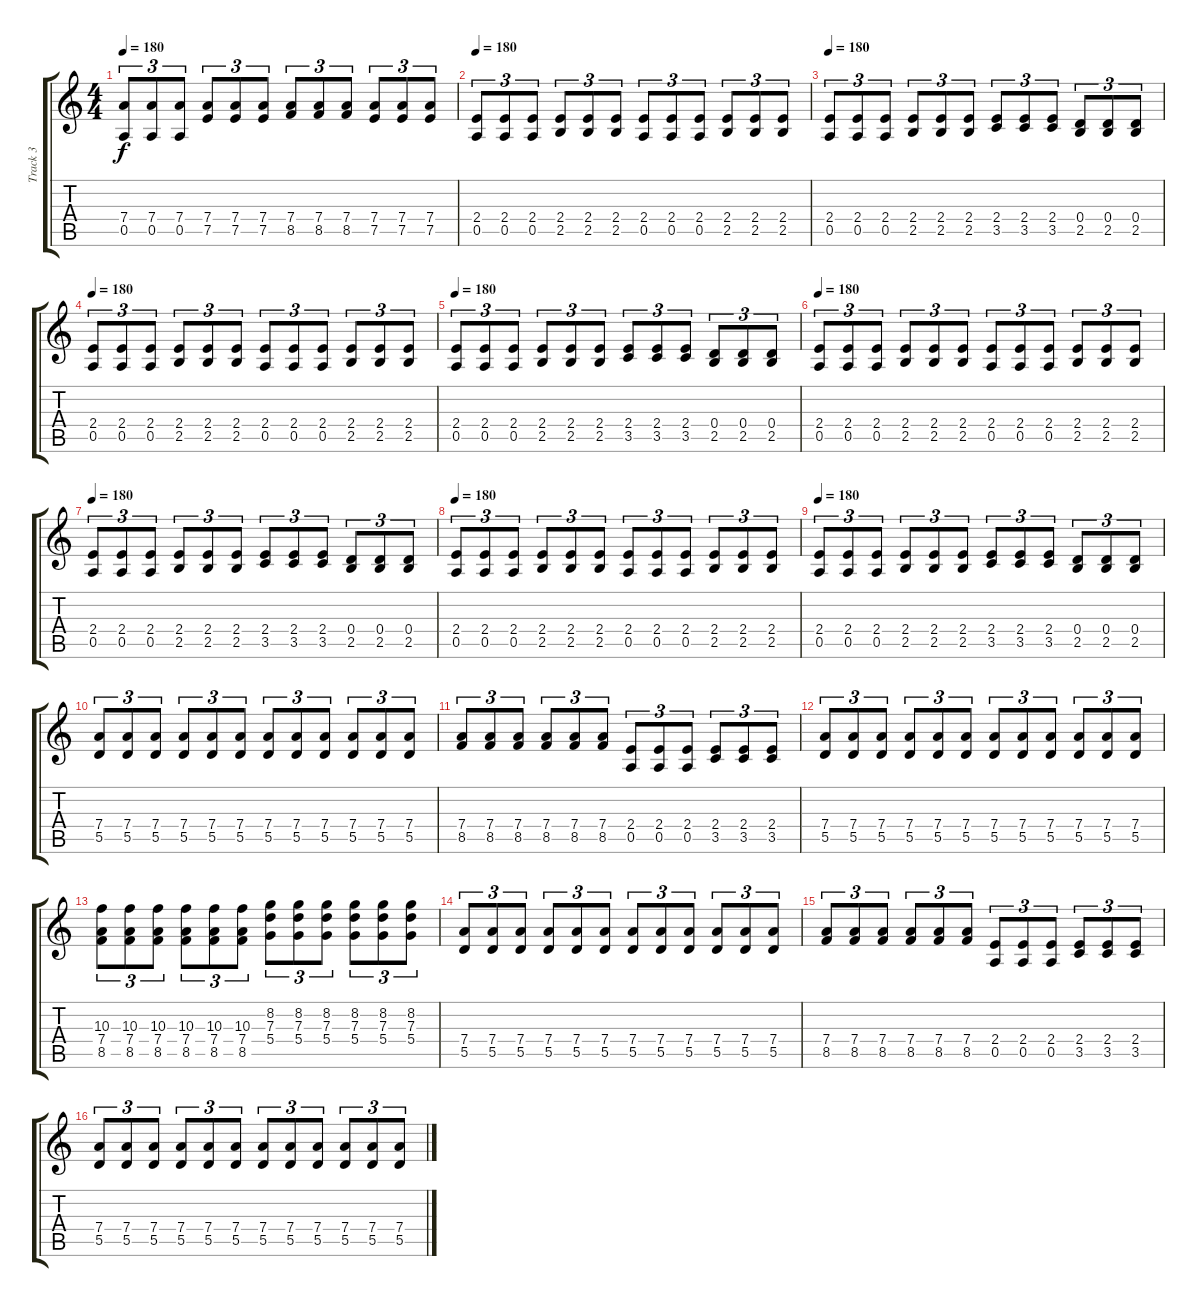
\track ("Track 3" "Track 3") {instrument overdrivenguitar}
\staff {score tabs}
\tuning (E4 B3 G3 D3 A2 E2) {hide}
\ts (4 4)
\tempo 180
\clef g2
\ks c
(7.4 0.5).8{tu (3 2) dy f} (7.4 0.5).8{tu (3 2)} (7.4 0.5).8{tu (3 2)} (7.4 7.5).8{tu (3 2)} (7.4 7.5).8{tu (3 2)} (7.4 7.5).8{tu (3 2)} (7.4 8.5).8{tu (3 2)} (7.4 8.5).8{tu (3 2)} (7.4 8.5).8{tu (3 2)} (7.4 7.5).8{tu (3 2)} (7.4 7.5).8{tu (3 2)} (7.4 7.5).8{tu (3 2)} |
\tempo 180
(2.4 0.5).8{tu (3 2)} (2.4 0.5).8{tu (3 2)} (2.4 0.5).8{tu (3 2)} (2.4 2.5).8{tu (3 2)} (2.4 2.5).8{tu (3 2)} (2.4 2.5).8{tu (3 2)} (2.4 0.5).8{tu (3 2)} (2.4 0.5).8{tu (3 2)} (2.4 0.5).8{tu (3 2)} (2.4 2.5).8{tu (3 2)} (2.4 2.5).8{tu (3 2)} (2.4 2.5).8{tu (3 2)} |
\tempo 180
(2.4 0.5).8{tu (3 2)} (2.4 0.5).8{tu (3 2)} (2.4 0.5).8{tu (3 2)} (2.4 2.5).8{tu (3 2)} (2.4 2.5).8{tu (3 2)} (2.4 2.5).8{tu (3 2)} (2.4 3.5).8{tu (3 2)} (2.4 3.5).8{tu (3 2)} (2.4 3.5).8{tu (3 2)} (0.4 2.5).8{tu (3 2)} (0.4 2.5).8{tu (3 2)} (0.4 2.5).8{tu (3 2)} |
\tempo 180
(2.4 0.5).8{tu (3 2)} (2.4 0.5).8{tu (3 2)} (2.4 0.5).8{tu (3 2)} (2.4 2.5).8{tu (3 2)} (2.4 2.5).8{tu (3 2)} (2.4 2.5).8{tu (3 2)} (2.4 0.5).8{tu (3 2)} (2.4 0.5).8{tu (3 2)} (2.4 0.5).8{tu (3 2)} (2.4 2.5).8{tu (3 2)} (2.4 2.5).8{tu (3 2)} (2.4 2.5).8{tu (3 2)} |
\tempo 180
(2.4 0.5).8{tu (3 2)} (2.4 0.5).8{tu (3 2)} (2.4 0.5).8{tu (3 2)} (2.4 2.5).8{tu (3 2)} (2.4 2.5).8{tu (3 2)} (2.4 2.5).8{tu (3 2)} (2.4 3.5).8{tu (3 2)} (2.4 3.5).8{tu (3 2)} (2.4 3.5).8{tu (3 2)} (0.4 2.5).8{tu (3 2)} (0.4 2.5).8{tu (3 2)} (0.4 2.5).8{tu (3 2)} |
\tempo 180
(2.4 0.5).8{tu (3 2)} (2.4 0.5).8{tu (3 2)} (2.4 0.5).8{tu (3 2)} (2.4 2.5).8{tu (3 2)} (2.4 2.5).8{tu (3 2)} (2.4 2.5).8{tu (3 2)} (2.4 0.5).8{tu (3 2)} (2.4 0.5).8{tu (3 2)} (2.4 0.5).8{tu (3 2)} (2.4 2.5).8{tu (3 2)} (2.4 2.5).8{tu (3 2)} (2.4 2.5).8{tu (3 2)} |
\tempo 180
(2.4 0.5).8{tu (3 2)} (2.4 0.5).8{tu (3 2)} (2.4 0.5).8{tu (3 2)} (2.4 2.5).8{tu (3 2)} (2.4 2.5).8{tu (3 2)} (2.4 2.5).8{tu (3 2)} (2.4 3.5).8{tu (3 2)} (2.4 3.5).8{tu (3 2)} (2.4 3.5).8{tu (3 2)} (0.4 2.5).8{tu (3 2)} (0.4 2.5).8{tu (3 2)} (0.4 2.5).8{tu (3 2)} |
\tempo 180
(2.4 0.5).8{tu (3 2)} (2.4 0.5).8{tu (3 2)} (2.4 0.5).8{tu (3 2)} (2.4 2.5).8{tu (3 2)} (2.4 2.5).8{tu (3 2)} (2.4 2.5).8{tu (3 2)} (2.4 0.5).8{tu (3 2)} (2.4 0.5).8{tu (3 2)} (2.4 0.5).8{tu (3 2)} (2.4 2.5).8{tu (3 2)} (2.4 2.5).8{tu (3 2)} (2.4 2.5).8{tu (3 2)} |
\tempo 180
(2.4 0.5).8{tu (3 2)} (2.4 0.5).8{tu (3 2)} (2.4 0.5).8{tu (3 2)} (2.4 2.5).8{tu (3 2)} (2.4 2.5).8{tu (3 2)} (2.4 2.5).8{tu (3 2)} (2.4 3.5).8{tu (3 2)} (2.4 3.5).8{tu (3 2)} (2.4 3.5).8{tu (3 2)} (0.4 2.5).8{tu (3 2)} (0.4 2.5).8{tu (3 2)} (0.4 2.5).8{tu (3 2)} |
(7.4 5.5).8{tu (3 2)} (7.4 5.5).8{tu (3 2)} (7.4 5.5).8{tu (3 2)} (7.4 5.5).8{tu (3 2)} (7.4 5.5).8{tu (3 2)} (7.4 5.5).8{tu (3 2)} (7.4 5.5).8{tu (3 2)} (7.4 5.5).8{tu (3 2)} (7.4 5.5).8{tu (3 2)} (7.4 5.5).8{tu (3 2)} (7.4 5.5).8{tu (3 2)} (7.4 5.5).8{tu (3 2)} |
(7.4 8.5).8{tu (3 2)} (7.4 8.5).8{tu (3 2)} (7.4 8.5).8{tu (3 2)} (7.4 8.5).8{tu (3 2)} (7.4 8.5).8{tu (3 2)} (7.4 8.5).8{tu (3 2)} (2.4 0.5).8{tu (3 2)} (2.4 0.5).8{tu (3 2)} (2.4 0.5).8{tu (3 2)} (2.4 3.5).8{tu (3 2)} (2.4 3.5).8{tu (3 2)} (2.4 3.5).8{tu (3 2)} |
(7.4 5.5).8{tu (3 2)} (7.4 5.5).8{tu (3 2)} (7.4 5.5).8{tu (3 2)} (7.4 5.5).8{tu (3 2)} (7.4 5.5).8{tu (3 2)} (7.4 5.5).8{tu (3 2)} (7.4 5.5).8{tu (3 2)} (7.4 5.5).8{tu (3 2)} (7.4 5.5).8{tu (3 2)} (7.4 5.5).8{tu (3 2)} (7.4 5.5).8{tu (3 2)} (7.4 5.5).8{tu (3 2)} |
(10.3 7.4 8.5).8{tu (3 2)} (10.3 7.4 8.5).8{tu (3 2)} (10.3 7.4 8.5).8{tu (3 2)} (10.3 7.4 8.5).8{tu (3 2)} (10.3 7.4 8.5).8{tu (3 2)} (10.3 7.4 8.5).8{tu (3 2)} (8.2 7.3 5.4).8{tu (3 2)} (8.2 7.3 5.4).8{tu (3 2)} (8.2 7.3 5.4).8{tu (3 2)} (8.2 7.3 5.4).8{tu (3 2)} (8.2 7.3 5.4).8{tu (3 2)} (8.2 7.3 5.4).8{tu (3 2)} |
(7.4 5.5).8{tu (3 2)} (7.4 5.5).8{tu (3 2)} (7.4 5.5).8{tu (3 2)} (7.4 5.5).8{tu (3 2)} (7.4 5.5).8{tu (3 2)} (7.4 5.5).8{tu (3 2)} (7.4 5.5).8{tu (3 2)} (7.4 5.5).8{tu (3 2)} (7.4 5.5).8{tu (3 2)} (7.4 5.5).8{tu (3 2)} (7.4 5.5).8{tu (3 2)} (7.4 5.5).8{tu (3 2)} |
(7.4 8.5).8{tu (3 2)} (7.4 8.5).8{tu (3 2)} (7.4 8.5).8{tu (3 2)} (7.4 8.5).8{tu (3 2)} (7.4 8.5).8{tu (3 2)} (7.4 8.5).8{tu (3 2)} (2.4 0.5).8{tu (3 2)} (2.4 0.5).8{tu (3 2)} (2.4 0.5).8{tu (3 2)} (2.4 3.5).8{tu (3 2)} (2.4 3.5).8{tu (3 2)} (2.4 3.5).8{tu (3 2)} |
(7.4 5.5).8{tu (3 2)} (7.4 5.5).8{tu (3 2)} (7.4 5.5).8{tu (3 2)} (7.4 5.5).8{tu (3 2)} (7.4 5.5).8{tu (3 2)} (7.4 5.5).8{tu (3 2)} (7.4 5.5).8{tu (3 2)} (7.4 5.5).8{tu (3 2)} (7.4 5.5).8{tu (3 2)} (7.4 5.5).8{tu (3 2)} (7.4 5.5).8{tu (3 2)} (7.4 5.5).8{tu (3 2)}
